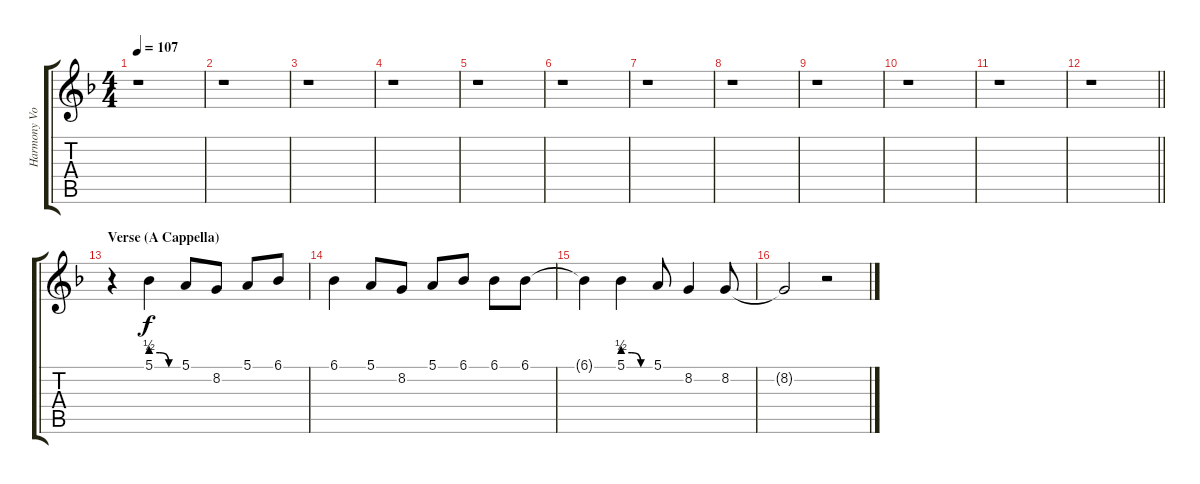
\track ("Harmony Vocal" "Harmony Vo") {instrument lead6voice}
\staff {score tabs}
\tuning (E4 B3 G3 D3 A2 E2) {hide}
\ts (4 4)
\tempo 107
\clef g2
\ks f
r.1{dy f} |
r.1 |
r.1 |
r.1 |
r.1 |
r.1 |
r.1 |
r.1 |
r.1 |
r.1 |
r.1 |
\barLineRight lightlight
r.1 |
\section ("" "Verse (A Cappella)")
r.4 5.1{be (custom 0 2 20 2 40 0 60 0)}.4 5.1.8 8.2.8 5.1.8 6.1.8 |
6.1.4 5.1.8 8.2.8 5.1.8 6.1.8 6.1.8 6.1.8 |
6.1{t}.4 5.1{be (custom 0 2 20 2 40 0 60 0)}.4 5.1.8 8.2.4 8.2.8 |
8.2{t}.2 r.2
